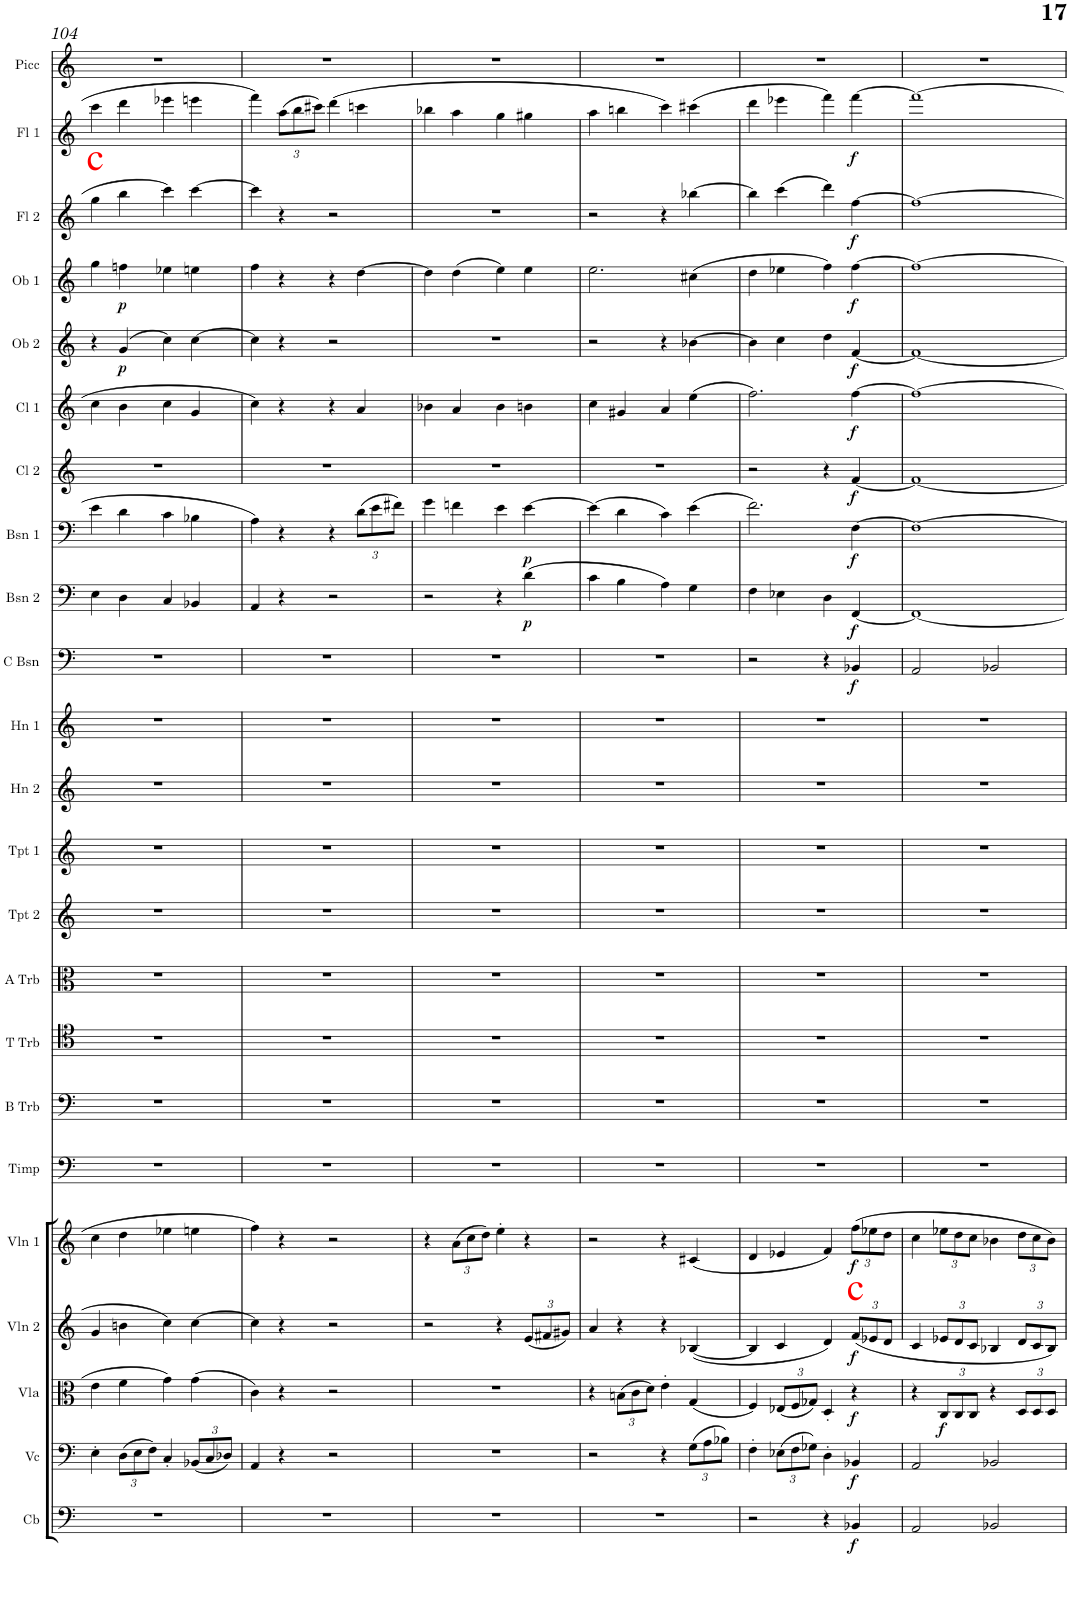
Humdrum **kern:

**kern	**dynam	**kern	**dynam	**kern	**dynam	**kern	**dynam	**kern	**text	**dynam	**kern	**kern	**kern	**kern	**kern	**kern	**kern	**kern	**kern	**dynam	**kern	**dynam	**kern	**dynam	**kern	**dynam	**kern	**dynam	**kern	**dynam	**kern	**dynam	**kern	**dynam	**kern	**text	**dynam	**kern
*part23	*part23	*part22	*part22	*part21	*part21	*part20	*part20	*part19	*part19	*part19	*part18	*part17	*part16	*part15	*part14	*part13	*part12	*part11	*part10	*part10	*part9	*part9	*part8	*part8	*part7	*part7	*part6	*part6	*part5	*part5	*part4	*part4	*part3	*part3	*part2	*part2	*part2	*part1
*staff23	*staff23	*staff22	*staff22	*staff21	*staff21	*staff20	*staff20	*staff19	*staff19	*staff19	*staff18	*staff17	*staff16	*staff15	*staff14	*staff13	*staff12	*staff11	*staff10	*staff10	*staff9	*staff9	*staff8	*staff8	*staff7	*staff7	*staff6	*staff6	*staff5	*staff5	*staff4	*staff4	*staff3	*staff3	*staff2	*staff2	*staff2	*staff1
*I"Contrabass	*	*I"Violoncello	*	*I"Viola	*	*I"Violin 2	*	*I"Violin 1	*	*	*I"C, G Timpani	*I"Bass Trombone	*I"Tenor Trombone	*I"Alto Trombone	*I"C Trumpet 2	*I"C Trumpet 1	*I"C Horn 2	*I"C Horn 1	*I"Contrabassoon	*	*I"Bassoon 2	*	*I"Bassoon 1	*	*I"C Clarinet 2	*	*I"C Clarinet 1	*	*I"Oboe 2	*	*I"Oboe 1	*	*I"Flute 2	*	*I"Flute 1	*	*	*I"Piccolo
*I'Cb	*	*I'Vc	*	*I'Vla	*	*I'Vln 2	*	*I'Vln 1	*	*	*I'Timp	*I'B Trb	*I'T Trb	*I'A Trb	*I'Tpt 2	*I'Tpt 1	*I'Hn 2	*I'Hn 1	*I'C Bsn	*	*I'Bsn 2	*	*I'Bsn 1	*	*I'Cl 2	*	*I'Cl 1	*	*I'Ob 2	*	*I'Ob 1	*	*I'Fl 2	*	*I'Fl 1	*	*	*I'Picc
!!LO:PB:g=z
*clefF4	*	*clefF4	*	*clefC3	*	*clefG2	*	*clefG2	*	*	*clefF4	*clefF4	*clefC4	*clefC3	*clefG2	*clefG2	*clefG2	*clefG2	*clefF4	*	*clefF4	*	*clefF4	*	*clefG2	*	*clefG2	*	*clefG2	*	*clefG2	*	*clefG2	*	*clefG2	*	*	*clefG2
*Trd7c12	*	*	*	*	*	*	*	*	*	*	*	*	*	*	*	*	*Trd7c12	*Trd7c12	*Trd7c12	*	*	*	*	*	*Trd1c2	*	*Trd1c2	*	*	*	*	*	*	*	*	*	*	*Trd-7c-12
*k[]	*	*k[]	*	*k[]	*	*k[]	*	*k[]	*	*	*k[]	*k[]	*k[]	*k[]	*k[]	*k[]	*k[]	*k[]	*k[]	*	*k[]	*	*k[]	*	*k[]	*	*k[]	*	*k[]	*	*k[]	*	*k[]	*	*k[]	*	*	*k[]
*M4/4	*	*M4/4	*	*M4/4	*	*M4/4	*	*M4/4	*	*	*M4/4	*M4/4	*M4/4	*M4/4	*M4/4	*M4/4	*M4/4	*M4/4	*M4/4	*	*M4/4	*	*M4/4	*	*M4/4	*	*M4/4	*	*M4/4	*	*M4/4	*	*M4/4	*	*M4/4	*	*	*M4/4
*met(c)	*	*met(c)	*	*met(c)	*	*met(c)	*	*met(c)	*	*	*met(c)	*met(c)	*met(c)	*met(c)	*met(c)	*met(c)	*met(c)	*met(c)	*met(c)	*	*met(c)	*	*met(c)	*	*met(c)	*	*met(c)	*	*met(c)	*	*met(c)	*	*met(c)	*	*met(c)	*	*	*met(c)
=104	=104	=104	=104	=104	=104	=104	=104	=104	=104	=104	=104	=104	=104	=104	=104	=104	=104	=104	=104	=104	=104	=104	=104	=104	=104	=104	=104	=104	=104	=104	=104	=104	=104	=104	=104	=104	=104	=104
!	!	!	!	!	!	!	!	!	!	!	!	!	!	!	!	!	!	!	!	!	!	!	!	!	!	!	!	!	!	!	!	!	!	!	!	!LO:LY:b:color=#FF0000	!	!
1r	.	4E'\	.	4e\	.	4g/	.	4cc\	.	.	1r	1r	1r	1r	1r	1r	1r	1r	1r	.	4E\	.	4e\	.	1r	.	4cc\	.	4r	.	4gg\	.	4gg\	.	4ccc\	c	.	1r
*	*	*Xbrackettup	*	*	*	*	*	*	*	*	*	*	*	*	*	*	*	*	*	*	*	*	*	*	*	*	*	*	*	*	*	*	*	*	*	*	*	*
!	!	!	!	!	!	!	!	!	!	!	!	!	!	!	!	!	!	!	!	!	!	!	!	!	!	!	!	!	!	!LO:DY:b	!	!LO:DY:b	!	!	!	!	!	!
.	.	(12D\L	.	4f\	.	4bn\	.	4dd\	.	.	.	.	.	.	.	.	.	.	.	.	4D\	.	4d\	.	.	.	4b\	.	(4g/	p	4ffn\	p	4bb\	.	4ddd\	.	.	.
.	.	12E\	.	.	.	.	.	.	.	.	.	.	.	.	.	.	.	.	.	.	.	.	.	.	.	.	.	.	.	.	.	.	.	.	.	.	.	.
.	.	12F\J)	.	.	.	.	.	.	.	.	.	.	.	.	.	.	.	.	.	.	.	.	.	.	.	.	.	.	.	.	.	.	.	.	.	.	.	.
.	.	4C'/	.	4g\	.	4cc\	.	4ee-X\	.	.	.	.	.	.	.	.	.	.	.	.	4C/	.	4c\	.	.	.	4cc\	.	4cc\)	.	4ee-X\	.	4ccc\	.	4eee-X\	.	.	.
.	.	(12BB-X/L	.	(4g\	.	[4cc\	.	4een\	.	.	.	.	.	.	.	.	.	.	.	.	4BB-X/	.	4B-X\	.	.	.	4g/	.	[4cc\	.	4een\	.	[4ccc\	.	4eeen\	.	.	.
.	.	12C/	.	.	.	.	.	.	.	.	.	.	.	.	.	.	.	.	.	.	.	.	.	.	.	.	.	.	.	.	.	.	.	.	.	.	.	.
.	.	12D-X/J)	.	.	.	.	.	.	.	.	.	.	.	.	.	.	.	.	.	.	.	.	.	.	.	.	.	.	.	.	.	.	.	.	.	.	.	.
=105	=105	=105	=105	=105	=105	=105	=105	=105	=105	=105	=105	=105	=105	=105	=105	=105	=105	=105	=105	=105	=105	=105	=105	=105	=105	=105	=105	=105	=105	=105	=105	=105	=105	=105	=105	=105	=105	=105
1r	.	4AA/	.	4c\)	.	4cc\]	.	4ff\	.	.	1r	1r	1r	1r	1r	1r	1r	1r	1r	.	4AA/	.	4A\	.	1r	.	4cc\	.	4cc\]	.	4ff\	.	4ccc\]	.	4fff\	.	.	1r
*	*	*	*	*	*	*	*	*	*	*	*	*	*	*	*	*	*	*	*	*	*	*	*	*	*	*	*	*	*	*	*	*	*	*	*Xbrackettup	*	*	*
.	.	4r	.	4r	.	4r	.	4r	.	.	.	.	.	.	.	.	.	.	.	.	4r	.	4r	.	.	.	4r	.	4r	.	4r	.	4r	.	(12aa\L	.	.	.
.	.	.	.	.	.	.	.	.	.	.	.	.	.	.	.	.	.	.	.	.	.	.	.	.	.	.	.	.	.	.	.	.	.	.	12bb\	.	.	.
.	.	.	.	.	.	.	.	.	.	.	.	.	.	.	.	.	.	.	.	.	.	.	.	.	.	.	.	.	.	.	.	.	.	.	12ccc#X\J)	.	.	.
.	.	2r	.	2r	.	2r	.	2r	.	.	.	.	.	.	.	.	.	.	.	.	2r	.	4r	.	.	.	4r	.	2r	.	4r	.	2r	.	(4ddd\	.	.	.
*	*	*	*	*	*	*	*	*	*	*	*	*	*	*	*	*	*	*	*	*	*	*	*Xbrackettup	*	*	*	*	*	*	*	*	*	*	*	*	*	*	*
.	.	.	.	.	.	.	.	.	.	.	.	.	.	.	.	.	.	.	.	.	.	.	(12d\L	.	.	.	4a/	.	.	.	[4dd\	.	.	.	4cccn\	.	.	.
.	.	.	.	.	.	.	.	.	.	.	.	.	.	.	.	.	.	.	.	.	.	.	12e\	.	.	.	.	.	.	.	.	.	.	.	.	.	.	.
.	.	.	.	.	.	.	.	.	.	.	.	.	.	.	.	.	.	.	.	.	.	.	12f#X\J)	.	.	.	.	.	.	.	.	.	.	.	.	.	.	.
=106	=106	=106	=106	=106	=106	=106	=106	=106	=106	=106	=106	=106	=106	=106	=106	=106	=106	=106	=106	=106	=106	=106	=106	=106	=106	=106	=106	=106	=106	=106	=106	=106	=106	=106	=106	=106	=106	=106
1r	.	1r	.	1r	.	2r	.	4r	.	.	1r	1r	1r	1r	1r	1r	1r	1r	1r	.	2r	.	4g\	.	1r	.	4b-X\	.	1r	.	4dd\]	.	1r	.	4bb-X\	.	.	1r
*	*	*	*	*	*	*	*	*Xbrackettup	*	*	*	*	*	*	*	*	*	*	*	*	*	*	*	*	*	*	*	*	*	*	*	*	*	*	*	*	*	*
.	.	.	.	.	.	.	.	(12a\L	.	.	.	.	.	.	.	.	.	.	.	.	.	.	4fn\	.	.	.	4a/	.	.	.	(4dd\	.	.	.	4aa\	.	.	.
.	.	.	.	.	.	.	.	12cc\	.	.	.	.	.	.	.	.	.	.	.	.	.	.	.	.	.	.	.	.	.	.	.	.	.	.	.	.	.	.
.	.	.	.	.	.	.	.	12dd\J)	.	.	.	.	.	.	.	.	.	.	.	.	.	.	.	.	.	.	.	.	.	.	.	.	.	.	.	.	.	.
.	.	.	.	.	.	4r	.	4ee'\	.	.	.	.	.	.	.	.	.	.	.	.	4r	.	4e\	.	.	.	4b-\	.	.	.	4ee\)	.	.	.	4gg\	.	.	.
*	*	*	*	*	*	*Xbrackettup	*	*	*	*	*	*	*	*	*	*	*	*	*	*	*	*	*	*	*	*	*	*	*	*	*	*	*	*	*	*	*	*
!	!	!	!	!	!	!	!	!	!	!	!	!	!	!	!	!	!	!	!	!	!	!LO:DY:b	!	!LO:DY:b	!	!	!	!	!	!	!	!	!	!	!	!	!	!
.	.	.	.	.	.	(12e/L	.	4r	.	.	.	.	.	.	.	.	.	.	.	.	(4d\	p	[4e\	p	.	.	4bn\	.	.	.	4ee\	.	.	.	4gg#X\	.	.	.
.	.	.	.	.	.	12f#X/	.	.	.	.	.	.	.	.	.	.	.	.	.	.	.	.	.	.	.	.	.	.	.	.	.	.	.	.	.	.	.	.
.	.	.	.	.	.	12g#X/J)	.	.	.	.	.	.	.	.	.	.	.	.	.	.	.	.	.	.	.	.	.	.	.	.	.	.	.	.	.	.	.	.
=107	=107	=107	=107	=107	=107	=107	=107	=107	=107	=107	=107	=107	=107	=107	=107	=107	=107	=107	=107	=107	=107	=107	=107	=107	=107	=107	=107	=107	=107	=107	=107	=107	=107	=107	=107	=107	=107	=107
1r	.	2r	.	4r	.	4a/	.	2r	.	.	1r	1r	1r	1r	1r	1r	1r	1r	1r	.	4c\	.	(4e\]	.	1r	.	4cc\	.	2r	.	2.ee\	.	2r	.	4aa\	.	.	1r
*	*	*	*	*Xbrackettup	*	*	*	*	*	*	*	*	*	*	*	*	*	*	*	*	*	*	*	*	*	*	*	*	*	*	*	*	*	*	*	*	*	*
.	.	.	.	(12Bn\L	.	4r	.	.	.	.	.	.	.	.	.	.	.	.	.	.	4B\	.	4d\	.	.	.	4g#X/	.	.	.	.	.	.	.	4bbn\	.	.	.
.	.	.	.	12c\	.	.	.	.	.	.	.	.	.	.	.	.	.	.	.	.	.	.	.	.	.	.	.	.	.	.	.	.	.	.	.	.	.	.
.	.	.	.	12d\J)	.	.	.	.	.	.	.	.	.	.	.	.	.	.	.	.	.	.	.	.	.	.	.	.	.	.	.	.	.	.	.	.	.	.
.	.	4r	.	4e'\	.	4r	.	4r	.	.	.	.	.	.	.	.	.	.	.	.	4A\)	.	4c\)	.	.	.	4a/	.	4r	.	.	.	4r	.	4ccc\)	.	.	.
.	.	(12G\L	.	(4G/	.	([4B-X/	.	(4c#X/	.	.	.	.	.	.	.	.	.	.	.	.	4G\	.	(4e\	.	.	.	(4ee\	.	[4b-X\	.	(4cc#X\	.	[4bb-X\	.	(4ccc#X\	.	.	.
.	.	12A\	.	.	.	.	.	.	.	.	.	.	.	.	.	.	.	.	.	.	.	.	.	.	.	.	.	.	.	.	.	.	.	.	.	.	.	.
.	.	12B-X\J)	.	.	.	.	.	.	.	.	.	.	.	.	.	.	.	.	.	.	.	.	.	.	.	.	.	.	.	.	.	.	.	.	.	.	.	.
=108	=108	=108	=108	=108	=108	=108	=108	=108	=108	=108	=108	=108	=108	=108	=108	=108	=108	=108	=108	=108	=108	=108	=108	=108	=108	=108	=108	=108	=108	=108	=108	=108	=108	=108	=108	=108	=108	=108
2r	.	4F'\	.	4F/)	.	4B-/]	.	4d/	.	.	1r	1r	1r	1r	1r	1r	1r	1r	2r	.	4F\	.	2.f\)	.	2r	.	2.ff\)	.	4b-\]	.	4dd\	.	4bb-\]	.	4ddd\	.	.	1r
.	.	(12E-X\L	.	(12E-X/L	.	4c/	.	4e-X/	.	.	.	.	.	.	.	.	.	.	.	.	4E-X\	.	.	.	.	.	.	.	4cc\	.	4ee-X\	.	(4ccc\	.	4eee-X\	.	.	.
.	.	12F\	.	12F/	.	.	.	.	.	.	.	.	.	.	.	.	.	.	.	.	.	.	.	.	.	.	.	.	.	.	.	.	.	.	.	.	.	.
.	.	12G-X\J)	.	12G-X/J)	.	.	.	.	.	.	.	.	.	.	.	.	.	.	.	.	.	.	.	.	.	.	.	.	.	.	.	.	.	.	.	.	.	.
4r	.	4D'\	.	4D'/	.	4d/)	.	4f/)	.	.	.	.	.	.	.	.	.	.	4r	.	4D\	.	.	.	4r	.	.	.	4dd\	.	4ff\)	.	4ddd\)	.	4fff\)	.	.	.
!	!LO:DY:b	!	!LO:DY:b	!	!LO:DY:b	!	!LO:DY:b	!	!LO:LY:b:color=#FF0000	!LO:DY:b	!	!	!	!	!	!	!	!	!	!LO:DY:b	!	!LO:DY:b	!	!LO:DY:b	!	!LO:DY:b	!	!LO:DY:b	!	!LO:DY:b	!	!LO:DY:b	!	!LO:DY:b	!	!	!LO:DY:b	!
4BB-X/	f	4BB-X/	f	4r	f	(12f/L	f	(12ff\L	c	f	.	.	.	.	.	.	.	.	4BB-X/	f	[4FF/	f	[4F\	f	[4f/	f	[4ff\	f	[4f/	f	[4ff\	f	[4ff\	f	[4fff\	.	f	.
.	.	.	.	.	.	12e-X/	.	12ee-X\	.	.	.	.	.	.	.	.	.	.	.	.	.	.	.	.	.	.	.	.	.	.	.	.	.	.	.	.	.	.
.	.	.	.	.	.	12d/J	.	12dd\J	.	.	.	.	.	.	.	.	.	.	.	.	.	.	.	.	.	.	.	.	.	.	.	.	.	.	.	.	.	.
=109	=109	=109	=109	=109	=109	=109	=109	=109	=109	=109	=109	=109	=109	=109	=109	=109	=109	=109	=109	=109	=109	=109	=109	=109	=109	=109	=109	=109	=109	=109	=109	=109	=109	=109	=109	=109	=109	=109
2AA/	.	2AA/	.	4r	.	4c/	.	4cc\	.	.	1r	1r	1r	1r	1r	1r	1r	1r	2AA/	.	1FF_	.	1F_	.	1f_	.	1ff_	.	1f_	.	1ff_	.	1ff_	.	1fff_	.	.	1r
!	!	!	!	!	!LO:DY:b	!	!	!	!	!	!	!	!	!	!	!	!	!	!	!	!	!	!	!	!	!	!	!	!	!	!	!	!	!	!	!	!	!
.	.	.	.	12C/L	f	12e-X/L	.	12ee-X\L	.	.	.	.	.	.	.	.	.	.	.	.	.	.	.	.	.	.	.	.	.	.	.	.	.	.	.	.	.	.
.	.	.	.	12C/	.	12d/	.	12dd\	.	.	.	.	.	.	.	.	.	.	.	.	.	.	.	.	.	.	.	.	.	.	.	.	.	.	.	.	.	.
.	.	.	.	12C/J	.	12c/J	.	12cc\J	.	.	.	.	.	.	.	.	.	.	.	.	.	.	.	.	.	.	.	.	.	.	.	.	.	.	.	.	.	.
2BB-X/	.	2BB-X/	.	4r	.	4B-X/	.	4b-X\	.	.	.	.	.	.	.	.	.	.	2BB-X/	.	.	.	.	.	.	.	.	.	.	.	.	.	.	.	.	.	.	.
.	.	.	.	12D/L	.	12d/L	.	12dd\L	.	.	.	.	.	.	.	.	.	.	.	.	.	.	.	.	.	.	.	.	.	.	.	.	.	.	.	.	.	.
.	.	.	.	12D/	.	12c/	.	12cc\	.	.	.	.	.	.	.	.	.	.	.	.	.	.	.	.	.	.	.	.	.	.	.	.	.	.	.	.	.	.
.	.	.	.	12D/J	.	12B-/J)	.	12b-\J)	.	.	.	.	.	.	.	.	.	.	.	.	.	.	.	.	.	.	.	.	.	.	.	.	.	.	.	.	.	.
=	=	=	=	=	=	=	=	=	=	=	=	=	=	=	=	=	=	=	=	=	=	=	=	=	=	=	=	=	=	=	=	=	=	=	=	=	=	=
*-	*-	*-	*-	*-	*-	*-	*-	*-	*-	*-	*-	*-	*-	*-	*-	*-	*-	*-	*-	*-	*-	*-	*-	*-	*-	*-	*-	*-	*-	*-	*-	*-	*-	*-	*-	*-	*-	*-
